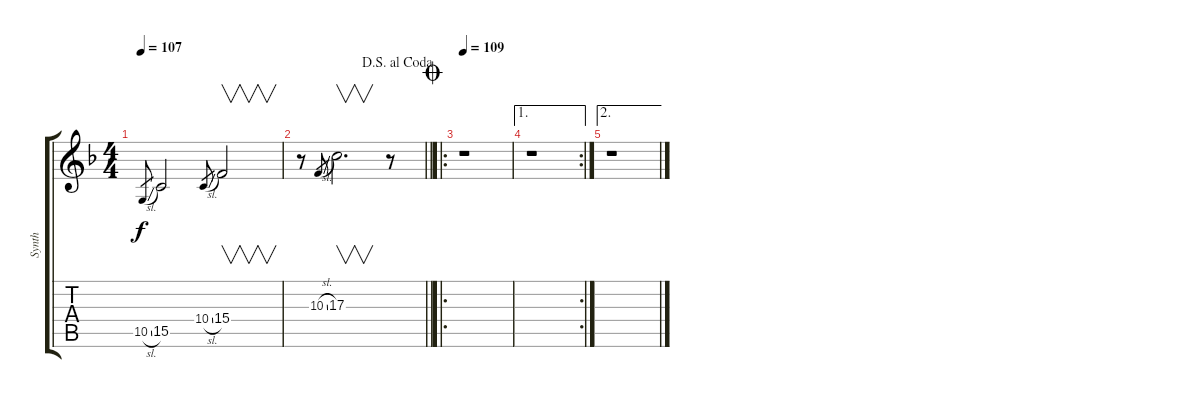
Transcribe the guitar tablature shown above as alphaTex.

\track ("Synth" "Synth") {instrument lead2sawtooth}
\staff {score tabs}
\tuning (E4 B3 G3 D3 A2 E2) {hide}
\ts (4 4)
\tempo 107
\clef g2
\ks f
10.5{sl}.8{gr dy f} 15.5.2 10.4{sl}.8{gr} 15.4.2{v} |
\jump dalsegnoalcoda
\barLineRight lightlight
r.8 10.3{sl}.8{gr} 17.3.2{v d} r.8 |
\ro
\jump coda
\tempo 109
r.1 |
\ae 1
\rc 2
r.1 |
\ae 2
r.1
